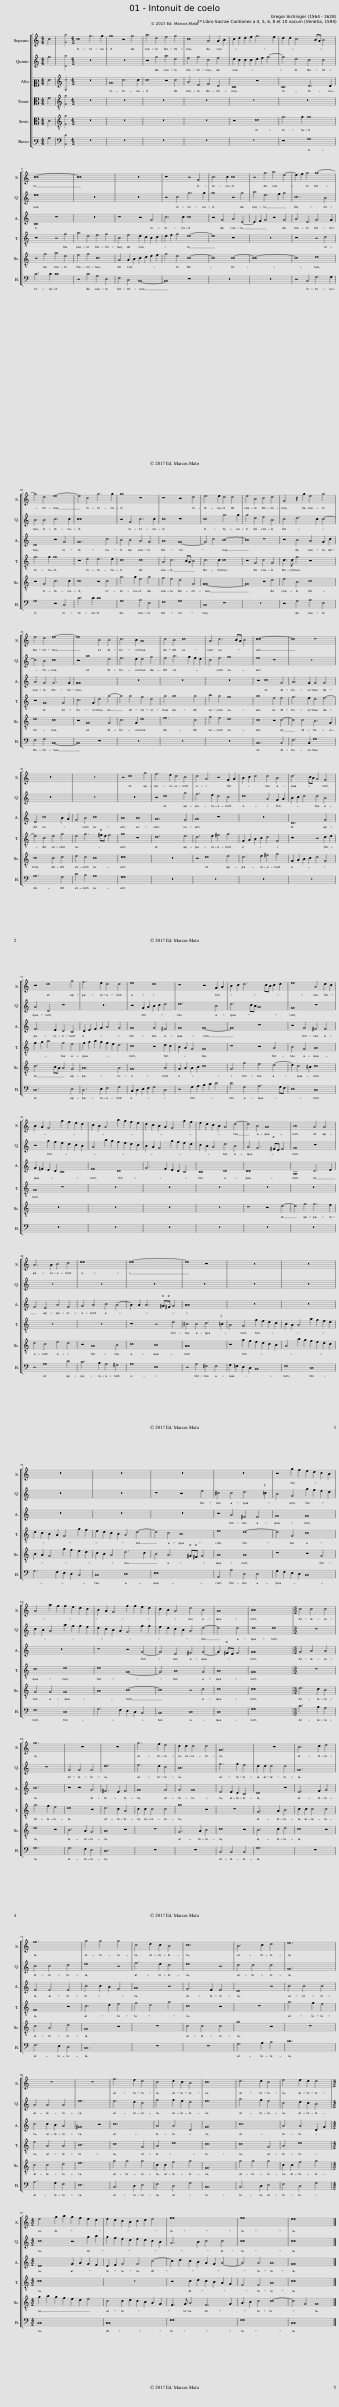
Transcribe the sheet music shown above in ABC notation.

X:1
%%score [ 1 2 3 4 5 6 ]
L:1/8
M:4/4
I:linebreak $
K:C
V:1 treble
V:2 treble
V:3 alto2
V:4 alto transpose=-12
V:5 alto transpose=-12
V:6 bass3
V:1
 c4 | [Ga]2 |[M:4/2] c8 g6 g2 | g8 z4 g4 | a4 e4 f4 g4 | %5
 c8 A4 A2 B2 | c2 d2 e2 f2 g6 f2 | e2 d2 c6 BA B4 |$ c16- | c16 | %10
 z16 | z8 z4 G4 | c6 c2 c8 | z4 g4 a4 e4- | e2 f2 g4 g8- |$ %15
 g4 d4 e8- | e4 c4 g6 g2 | g8 z8 | z8 z4 d4 | e6 e2 d4 d4 | %20
 e4 B4 c4 d4 | G4 z2 g2 e4 g4 |$ f4 d4 e8- | e8 B4 B4 | c6 B2 A8 | %25
 c4 B4 c8 | A4 c6 BA B4 | c16- | c8 z8 |$ z16 | %30
 z16 | z4 d8 g4 | f6 e2 d4 c4 | d4 A4 z4 G2 A2 | B2 c2 d4 d4 B4 | %35
 d6 cB A4 G4 |$ z4 d8 g4 | f6 e2 d4 d4 | e8 d8 | z8 z4 G2 A2 | %40
 B2 c2 d6 cB c2 d2 | e8 A4 d2 c2 |$ B2 A2 G4 g2 f2 e2 d2 | c2 B2 A4 a2 g2 f2 e2 | d2 c2 B2 A2 G4 g2 f2 | %45
 e2 d2 c2 B2 A4 d4- | d4 B4 A8 | B8 A4 A4 |$ A6 B2 c4 d4 | e16 | %50
 e16- | e8 z8 | z16 | z16 |$ z16 | %55
 z16 | z16 | z16 | z4 g2 f2 e2 d2 c2 B2 |$ A4 a2 g2 f2 e2 d2 c2 | %60
 B2 A2 G4 g2 f2 e2 d2 | c2 B2 A4 d4 B4 | A8 | B16 |[M:3/2] c4 c4 c4 |$ %65
 g12 | z12 | z12 | g6 f2 e4 | d2 d2 d4 d4 | %70
 G12 | z12 | c6 d2 e4 |$ f12 | g4 g4 g4 | %75
 c4 d2 c2 B4 | c12 | B6 c2 d4 | e12 |$ z12 | %80
 z12 | g6 f2 e4 | c4 d2 c2 B4 | c12 | e6 d2 c4 | %85
 f4 f2 e2 d4 |$[M:4/2] e4 g2 a2 g2 f2 e2 d2 | e2 d2 c2 B2 c2 d2 e4 | f16 | f16 | %90
 e16 |] %91
V:2
 g4 | [Da]2 |[M:4/2] z16 | z16 | z4 g4 a4 e4 | %5
 f4 g4 c4 f4 | e2 d2 c2 d2 e2 f2 g4- | g4 e4 d4 d4 |$ e16 | z16 | %10
 z16 | z4 c4 g6 g2 | g8 z4 g4 | a4 e6 f2 g4 | c12 B4 |$ %15
 B4 B4 c6 c2 | c16 | z4 G4 c6 c2 | c8 z8 | c8 g6 g2 | %20
 g4 d4 e4 B4 | c4 d6 c2 c4- |$ c4 B4 c8 | z4 g8 d4 | e6 d2 d4 f4 | %25
 e4 g6 f2 e2 d2 | c4 e4 f8 | e8 z8 | z16 |$ z16 | %30
 z16 | z16 | z4 d8 g4 | f6 e2 d4 c4 | d8 A4 G2 A2 | %35
 B2 c2 d4 d4 B4 |$ A4 D4 z8 | z16 | z4 G2 A2 B2 c2 d4 | d12 B4 | %40
 d6 cB A8 | G8 z8 |$ z4 g2 f2 e2 d2 c2 B2 | A4 a2 g2 f2 e2 d2 c2 | B2 A2 G4 g2 f2 e2 d2 | %45
 c2 B2 A4 d4 B4 | A4 G6 ^FE F4 | G8 z8 |$ z16 | z16 | %50
 z16 | z16 | z16 | z16 |$ z16 | %55
 z16 | z8 z4 e4 | ^c4 c4 d6 =c2 | B4 G4 g2 f2 e2 d2 |$ c2 B2 A4 a2 g2 f2 e2 | %60
 d2 c2 B2 A2 G4 g2 f2 | e2 d2 c2 B2 A4 d4- | d4 d4 | d8 d8 |[M:3/2] z12 |$ %65
 z12 | G4 G4 G4 | d12 | e6 d2 c4 | B12 | %70
 g6 f2 e4 | d2 d2 d4 d4 | G12 |$ c4 c4 d4 | e8 z4 | %75
 f6 e2 d4 | e8 z4 | d4 d4 d4 | G12 |$ A4 A4 A4 | %80
 e12 | e6 d2 c4 | f4 f2 e2 d4 | e12 | g6 f2 e4 | %85
 c4 d2 c2 B4 |$[M:4/2] c8 z4 g2 a2 | g2 f2 e2 d2 e2 d2 c2 B2 | A6 B2 c4 c4 | c16 | %90
 c16 |] %91
V:3
 G4 | [G,d]2 |[M:4/2] z16 | G8 c6 c2 | c8 z4 c4 | %5
 A4 E4 F4 D4 | C8 z8 | C8 D6 D2 |$ C8 z8 | z16 | %10
 z8 z4 G4 | c6 c2 c8 | z4 G4 A4 E4- | E2 F2 G4 z4 G4 | A4 E4 G6 G2 |$ %15
 D8 z4 G4 | G12 c4 | B4 B4 A4 G4 | A8 G8- | G4 c4 B8- | %20
 B8 z8 | z4 B4 A4 G2 c2 |$ A4 G4 G6 G2 | G16 | z16 | %25
 z16 | z16 | z4 c8 G4 | A6 G2 G4 G4 |$ E4 c8 B2 A2 | %30
 G4 B4 c8 | B8 B8 | A12 G4 | A8 z8 | z16 | %35
 D12 G4 |$ F6 E2 D4 C4 | D2 E2 F2 G2 A4 G4 | G8 G4 ^F4 | G8 G8- | %40
 G8 z8 | z4 G4 ^F4 F4 |$ G2 =F2 E2 D2 C8 | F8 D8 | G6 F2 E2 D2 C4 | %45
 C8 D8 | D16 | G,8 D6 E2 |$ F4 E4 A4 F4 | G4 A4 c4 B4- | %50
 B2 A2 A6 ^G^F G4 | A16 | z16 | z16 |$ z16 | %55
 z16 | z16 | z4 A4 ^F4 F4 | G8 G8 |$ z16 | %60
 z8 z4 G4- | G4 E4 ^F4 G4- | G2 ^FE F4 | G16 |[M:3/2] G4 A4 A4 |$ %65
 B12 | z4 z4 G4 | ^F6 E2 F4 | G8 G4 | G4 G8 | %70
 E4 E2 D2 C4 | D8 z4 | E6 F2 G4 |$ F4 F4 F4 | c4 c2 B2 G4 | %75
 A8 z4 | G6 F2 E4 | D8 z4 | c4 c4 c4 |$ c4 c2 B2 A4 | %80
 ^G8 z4 | c12 | A4 A4 D4 | G12 | c12 | %85
 A4 A4 D2 G2 |$[M:4/2] E8 G2 A2 G2 F2 | E2 F2 G4 G4 c4- | c2 d2 c2 B2 A2 G2 A4- | A4 A4 A8 | %90
 G16 |] %91
V:4
 G4 | [F,A]2 |[M:4/2] z16 | z16 | z16 | %5
 z16 | z16 | z16 |$ z8 z4 G4 | A4 E4 F4 G4 | %10
 C4 F4 E2 D2 C2 D2 | E2 F2 G4 E8- | E8 z8 | z16 | z8 z4 D4 |$ %15
 G6 G2 G8 | z4 E4 E6 E2 | D8 C8 | A,4 C6 B,A, B,4 | C6 C2 D8 | %20
 z4 G,4 C4 G,4 | C3 C G4 z8 |$ z4 G,8 G,4 | C6 G,2 D4 G4- | G4 G4 F4 D4 | %25
 G4 G8 G4 | A4 G4 F8 | G8 E4 E4 | F6 E2 D4 E4- |$ E4 C4 E4 G4 | %30
 E4 G6 ^FE F4 | G8 z8 | D12 E4 | D6 E2 ^F4 G4 | G,2 A,2 B,2 C2 D4 G,4 | %35
 z8 z4 D2 E2 |$ F2 G2 A4 F4 E4 | F2 G2 A2 G2 F2 E2 D4 | C8 z4 D2 C2 | B,2 A,2 G,4 G,8 | %40
 z8 z4 A,4 | B,4 G,4 A,8 |$ G,8 z8 | z16 | z16 | %45
 z16 | z16 | z16 |$ z16 | z16 | %50
 z8 z4 E4 | ^C4 C4 D6 =C2 | B,4 G,4 G2 F2 E2 D2 | C2 B,2 A,4 A2 G2 F2 E2 |$ D2 C2 B,2 A,2 G,4 G2 F2 | %55
 E2 D2 C2 B,2 A,4 D4- | D4 C4 B,8 | E8 D8- | D4 G,4 C8 |$ C8 D8 | %60
 D8 G,8- | G,4 A,8 G,4 | A,8 | G,16 |[M:3/2] z12 |$ %65
 G6 F2 E4 | D8 z4 | D6 C2 A,4 | C2 C2 C4 C4 | G8 z4 | %70
 z12 | G,6 A,2 B,4 | C2 C2 C4 C4 |$ F,8 z4 | C6 D2 E4 | %75
 F4 D4 G4 | C8 z4 | z12 | G6 F2 E4 |$ E4 A,4 A,4 | %80
 B,12 | C8 G,4 | A,4 D8 | C12 | C8 G,4 | %85
 A,4 D8 |$[M:4/2] C16 | z16 | z4 C2 D2 C2 B,2 A,2 G,2 | F,4 F,4 A,8 | %90
 C16 |] %91
V:5
 C4 | [F,A]2 |[M:4/2] z16 | z16 | z16 | %5
 z16 | z8 C8 | G6 G2 G8 |$ z4 G4 A4 E4 | F4 G4 C8 | %10
 A,4 A,2 B,2 C2 D2 E2 F2 | G4 E4 C8- | C8 C8- | C16- | C8 D8 |$ %15
 z4 G,4 C6 C2 | C8 z4 C4 | G6 G2 E4 G4 | F4 E4 D4 G,4 | G,16- | %20
 G,8 z4 D4 | E4 B,4 C8 |$ D8 C8 | z4 G,8 G,4 | C6 G,2 D8 | %25
 E12 C4 | F4 E4 D8 | C8 z4 C4- | C4 C4 B,6 G,2 |$ C8 C4 D4 | %30
 E4 D4 C8 | D16 | z16 | z4 D8 E4 | D6 E2 ^F4 G4 | %35
 G,2 A,2 B,2 C2 D4 G,4 |$ D6 CB, A,4 G,4 | A,12 B,4 | G,12 A,4 | G,2 A,2 B,2 C2 D8 | %40
 G,4 G4 F4 E4- | E2 D4 ^C2 D8 |$ z16 | z16 | z16 | %45
 z16 | z8 z4 D4- | D4 G4 F6 E2 |$ D4 C4 E4 D4 | z4 A,8 B,4 | %50
 C8 B,8 | A,16 | z4 G2 F2 E2 D2 C2 B,2 | A,4 A2 G2 F2 E2 D2 C2 |$ B,2 A,2 G,4 G2 F2 E2 D2 | %55
 C2 B,2 A,4 D6 C2 | B,4 A,6 ^G,^F, G,4 | A,8 A,8 | z8 z4 G,4 |$ A,4 A,4 A,8 | %60
 B,8 C8- | C8 z4 D4 | D8 | D16 |[M:3/2] E6 D2 C4 |$ %65
 D8 z4 | B,6 A,2 G,4 | A,8 z4 | z12 | G,6 A,2 B,4 | %70
 C8 z4 | B,6 C2 D4 | C8 z4 |$ C4 A,4 D4 | G,8 z4 | %75
 z12 | C4 C4 C4 | G8 z4 | z12 |$ C4 C4 D4 | %80
 E12 | G4 G4 G4 | C2 C2 F4 G4 | G,12 | G4 G4 G4 | %85
 C2 C2 F4 G4 |$[M:4/2] G2 A2 G2 F2 E2 D2 E4 | C4 C2 D2 C2 B,2 A,2 G,2 | F,3 G, A,4 F,6 G,2 | A,2 B,2 C4 C8- | %90
 C4 G,4 G,8 |] %91
V:6
 C4 | [A,,D]2 |[M:4/2] z16 | z16 | z16 | %5
 z16 | z16 | z8 G,8 |$ C6 C2 C8 | z4 C4 A,4 E,4 | %10
 F,4 D,4 C,8- | C,8 z8 | z16 | z16 | z4 C,4 G,6 G,2 |$ %15
 G,8 z4 C,4 | C6 C2 C8 | G,8 A,4 E,4 | F,8 G,8 | C,8 z8 | %20
 z16 | z4 G,4 A,4 E,4 |$ F,4 G,4 C,8- | C,8 z8 | z16 | %25
 z16 | z16 | C,12 C,4 | F,6 C,2 G,8 |$ A,12 G,4 | %30
 C4 B,4 A,8 | G,16 | z16 | z16 | z16 | %35
 z16 |$ D,12 E,4 | D,6 E,2 F,4 G,4 | C,2 D,2 E,2 F,2 G,4 D,4 | z4 G,2 A,2 B,2 C2 D4 | %40
 D4 G,4 A,6 G,F, | E,8 D,8 |$ z16 | z16 | z16 | %45
 z16 | z16 | z16 |$ z4 A,8 D4 | C6 B,2 A,4 ^G,4 | %50
 A,8 E,8 | z4 A,4 ^F,4 F,4 | G,2 =F,2 E,2 D,2 C,8 | F,8 D,8 |$ G,6 F,2 E,2 D,2 C,4 | %55
 C,8 D,8 | E,16 | A,,4 A,4 D,4 D,4 | G,2 F,2 E,2 D,2 C,8 |$ F,8 D,8 | %60
 G,6 F,2 E,2 D,2 C,4 | C,8 D,8 | D,8 | G,16 |[M:3/2] C6 B,2 A,4 |$ %65
 G,12 | G,6 F,2 E,4 | D,12 | z12 | z12 | %70
 C,4 C,4 C,4 | G,12 | z12 |$ F,6 E,2 D,4 | C,12 | %75
 z12 | z12 | G,6 A,2 B,4 | C12 |$ A,6 G,2 F,4 | %80
 E,12 | C,6 D,2 E,4 | F,4 D,4 G,4 | C,12 | C,6 D,2 E,4 | %85
 F,4 D,4 G,4 |$[M:4/2] C,16 | C,16 | F,16 | F,16 | %90
 C,16 |] %91
